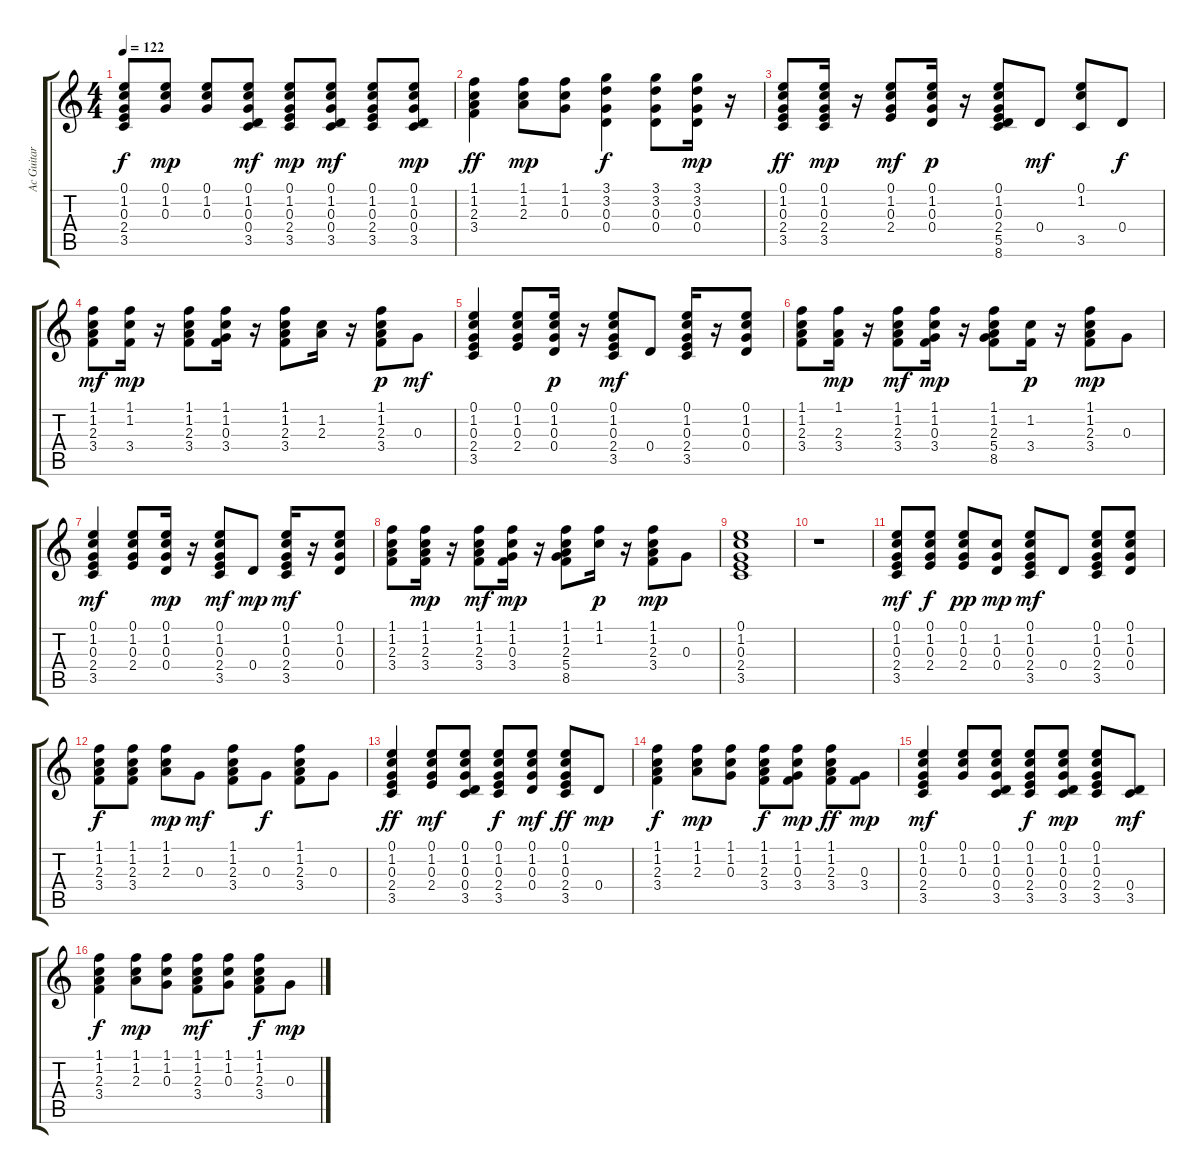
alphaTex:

\track ("Ac Guitar 1" "Ac Guitar ") {instrument acousticguitarsteel}
\staff {score tabs}
\tuning (E4 B3 G3 D3 A2 E2) {hide}
\ts (4 4)
\tempo 122
\clef g2
\ks c
(0.1 1.2 0.3 2.4 3.5).8{dy f} (0.1 1.2 0.3).8{dy mp} (0.1 1.2 0.3).8 (0.1 1.2 0.3 0.4 3.5).8{dy mf} (0.1 1.2 0.3 2.4 3.5).8{dy mp} (0.1 1.2 0.3 0.4 3.5).8{dy mf} (0.1 1.2 0.3 2.4 3.5).8 (0.1 1.2 0.3 0.4 3.5).8{dy mp} |
(1.1 1.2 2.3 3.4).4{dy ff} (1.1 1.2 2.3).8{dy mp} (1.1 1.2 0.3).8 (3.1 3.2 0.3 0.4).4{dy f} (3.1 3.2 0.3 0.4).8 (3.1 3.2 0.3 0.4).16{dy mp} r.16 |
(0.1 1.2 0.3 2.4 3.5).8{dy ff} (0.1 1.2 0.3 2.4 3.5).16{dy mp} r.16 (0.1 1.2 0.3 2.4).8{dy mf} (0.1 1.2 0.3 0.4).16{dy p} r.16 (0.1 1.2 0.3 2.4 5.5 8.6).8 0.4.8{dy mf} (0.1 1.2 3.5).8 0.4.8{dy f} |
(1.1 1.2 2.3 3.4).8{dy mf} (1.1 1.2 3.4).16{dy mp} r.16 (1.1 1.2 2.3 3.4).8 (1.1 1.2 0.3 3.4).16 r.16 (1.1 1.2 2.3 3.4).8 (1.2 2.3).16 r.16 (1.1 1.2 2.3 3.4).8{dy p} 0.3.8{dy mf} |
(0.1 1.2 0.3 2.4 3.5).4 (0.1 1.2 0.3 2.4).8 (0.1 1.2 0.3 0.4).16{dy p} r.16 (0.1 1.2 0.3 2.4 3.5).8{dy mf} 0.4.8 (0.1 1.2 0.3 2.4 3.5).16 r.16 (0.1 1.2 0.3 0.4).8 |
(1.1 1.2 2.3 3.4).8 (1.1 2.3 3.4).16{dy mp} r.16 (1.1 1.2 2.3 3.4).8{dy mf} (1.1 1.2 0.3 3.4).16{dy mp} r.16 (1.1 1.2 2.3 5.4 8.5).8 (1.2 3.4).16{dy p} r.16 (1.1 1.2 2.3 3.4).8{dy mp} 0.3.8 |
(0.1 1.2 0.3 2.4 3.5).4{dy mf} (0.1 1.2 0.3 2.4).8 (0.1 1.2 0.3 0.4).16{dy mp} r.16 (0.1 1.2 0.3 2.4 3.5).8{dy mf} 0.4.8{dy mp} (0.1 1.2 0.3 2.4 3.5).16{dy mf} r.16 (0.1 1.2 0.3 0.4).8 |
(1.1 1.2 2.3 3.4).8 (1.1 1.2 2.3 3.4).16{dy mp} r.16 (1.1 1.2 2.3 3.4).8{dy mf} (1.1 1.2 0.3 3.4).16{dy mp} r.16 (1.1 1.2 2.3 5.4 8.5).8 (1.1 1.2).16{dy p} r.16 (1.1 1.2 2.3 3.4).8{dy mp} 0.3.8 |
(0.1 1.2 0.3 2.4 3.5).1 |
r.1 |
(0.1 1.2 0.3 2.4 3.5).8{dy mf} (0.1 1.2 0.3 2.4).8{dy f} (0.1 1.2 0.3 2.4).8{dy pp} (1.2 0.3 0.4).8{dy mp} (0.1 1.2 0.3 2.4 3.5).8{dy mf} 0.4.8 (0.1 1.2 0.3 2.4 3.5).8 (0.1 1.2 0.3 0.4).8 |
(1.1 1.2 2.3 3.4).8{dy f} (1.1 1.2 2.3 3.4).8 (1.1 1.2 2.3).8{dy mp} 0.3.8{dy mf} (1.1 1.2 2.3 3.4).8 0.3.8{dy f} (1.1 1.2 2.3 3.4).8 0.3.8 |
(0.1 1.2 0.3 2.4 3.5).4{dy ff} (0.1 1.2 0.3 2.4).8{dy mf} (0.1 1.2 0.3 0.4 3.5).8 (0.1 1.2 0.3 2.4 3.5).8{dy f} (0.1 1.2 0.3 0.4).8{dy mf} (0.1 1.2 0.3 2.4 3.5).8{dy ff} 0.4.8{dy mp} |
(1.1 1.2 2.3 3.4).4{dy f} (1.1 1.2 2.3).8{dy mp} (1.1 1.2 0.3).8 (1.1 1.2 2.3 3.4).8{dy f} (1.1 1.2 0.3 3.4).8{dy mp} (1.1 1.2 2.3 3.4).8{dy ff} (0.3 3.4).8{dy mp} |
(0.1 1.2 0.3 2.4 3.5).4{dy mf} (0.1 1.2 0.3).8 (0.1 1.2 0.3 0.4 3.5).8 (0.1 1.2 0.3 2.4 3.5).8{dy f} (0.1 1.2 0.3 0.4 3.5).8{dy mp} (0.1 1.2 0.3 2.4 3.5).8 (0.4 3.5).8{dy mf} |
(1.1 1.2 2.3 3.4).4{dy f} (1.1 1.2 2.3).8{dy mp} (1.1 1.2 0.3).8 (1.1 1.2 2.3 3.4).8{dy mf} (1.1 1.2 0.3).8 (1.1 1.2 2.3 3.4).8{dy f} 0.3.8{dy mp}
